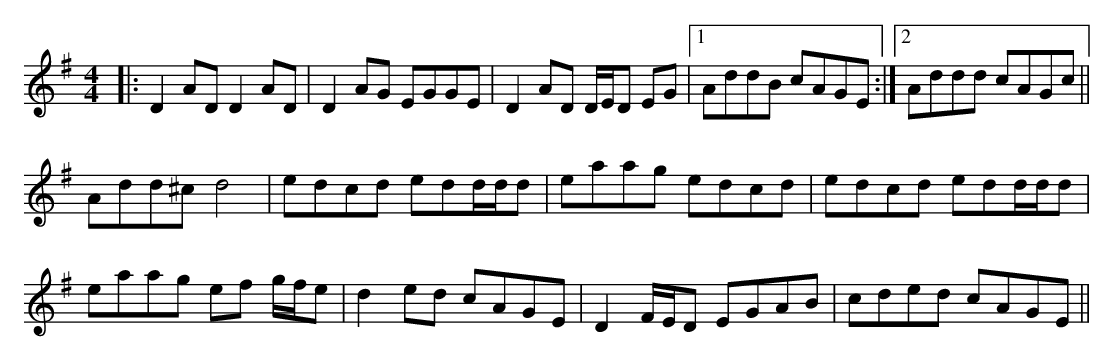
X:1
M:4/4
K:Dmix
|:D2 AD D2 AD|D2 AG EGGE|D2 AD D/E/D EG|1 AddB cAGE:|2 Addd cAGc||
Add^c d4|edcd edd/d/d|eaag edcd|edcd edd/d/d|
eaag ef g/f/e|d2 ed cAGE|D2 F/E/D EGAB|cded cAGE||
